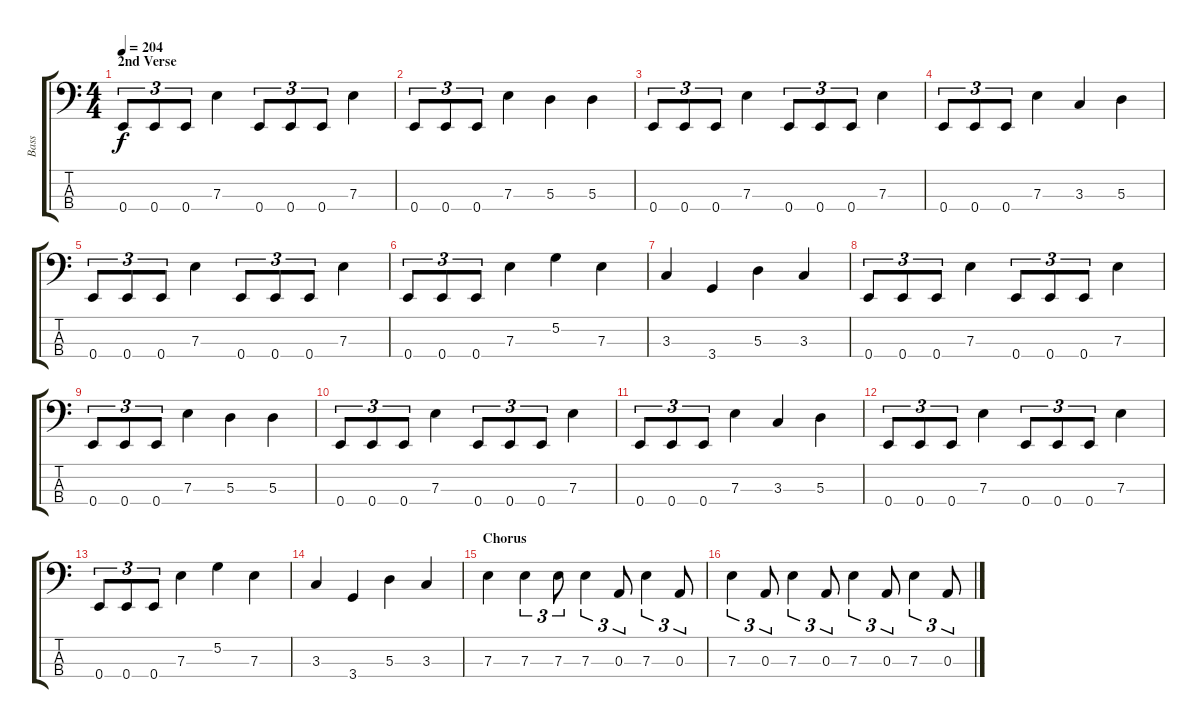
\track ("Bass" "Bass") {instrument electricbassfinger}
\staff {score tabs}
\tuning (G2 D2 A1 E1) {hide}
\ts (4 4)
\section ("" "2nd Verse")
\tempo 204
\clef f4
\ks c
0.4.8{tu (3 2) dy f} 0.4.8{tu (3 2)} 0.4.8{tu (3 2)} 7.3.4 0.4.8{tu (3 2)} 0.4.8{tu (3 2)} 0.4.8{tu (3 2)} 7.3.4 |
0.4.8{tu (3 2)} 0.4.8{tu (3 2)} 0.4.8{tu (3 2)} 7.3.4 5.3.4 5.3.4 |
0.4.8{tu (3 2)} 0.4.8{tu (3 2)} 0.4.8{tu (3 2)} 7.3.4 0.4.8{tu (3 2)} 0.4.8{tu (3 2)} 0.4.8{tu (3 2)} 7.3.4 |
0.4.8{tu (3 2)} 0.4.8{tu (3 2)} 0.4.8{tu (3 2)} 7.3.4 3.3.4 5.3.4 |
0.4.8{tu (3 2)} 0.4.8{tu (3 2)} 0.4.8{tu (3 2)} 7.3.4 0.4.8{tu (3 2)} 0.4.8{tu (3 2)} 0.4.8{tu (3 2)} 7.3.4 |
0.4.8{tu (3 2)} 0.4.8{tu (3 2)} 0.4.8{tu (3 2)} 7.3.4 5.2.4 7.3.4 |
3.3.4 3.4.4 5.3.4 3.3.4 |
0.4.8{tu (3 2)} 0.4.8{tu (3 2)} 0.4.8{tu (3 2)} 7.3.4 0.4.8{tu (3 2)} 0.4.8{tu (3 2)} 0.4.8{tu (3 2)} 7.3.4 |
0.4.8{tu (3 2)} 0.4.8{tu (3 2)} 0.4.8{tu (3 2)} 7.3.4 5.3.4 5.3.4 |
0.4.8{tu (3 2)} 0.4.8{tu (3 2)} 0.4.8{tu (3 2)} 7.3.4 0.4.8{tu (3 2)} 0.4.8{tu (3 2)} 0.4.8{tu (3 2)} 7.3.4 |
0.4.8{tu (3 2)} 0.4.8{tu (3 2)} 0.4.8{tu (3 2)} 7.3.4 3.3.4 5.3.4 |
0.4.8{tu (3 2)} 0.4.8{tu (3 2)} 0.4.8{tu (3 2)} 7.3.4 0.4.8{tu (3 2)} 0.4.8{tu (3 2)} 0.4.8{tu (3 2)} 7.3.4 |
0.4.8{tu (3 2)} 0.4.8{tu (3 2)} 0.4.8{tu (3 2)} 7.3.4 5.2.4 7.3.4 |
3.3.4 3.4.4 5.3.4 3.3.4 |
\section ("" "Chorus")
7.3.4 7.3.4{tu (3 2)} 7.3.8{tu (3 2)} 7.3.4{tu (3 2)} 0.3.8{tu (3 2)} 7.3.4{tu (3 2)} 0.3.8{tu (3 2)} |
7.3.4{tu (3 2)} 0.3.8{tu (3 2)} 7.3.4{tu (3 2)} 0.3.8{tu (3 2)} 7.3.4{tu (3 2)} 0.3.8{tu (3 2)} 7.3.4{tu (3 2)} 0.3.8{tu (3 2)}
